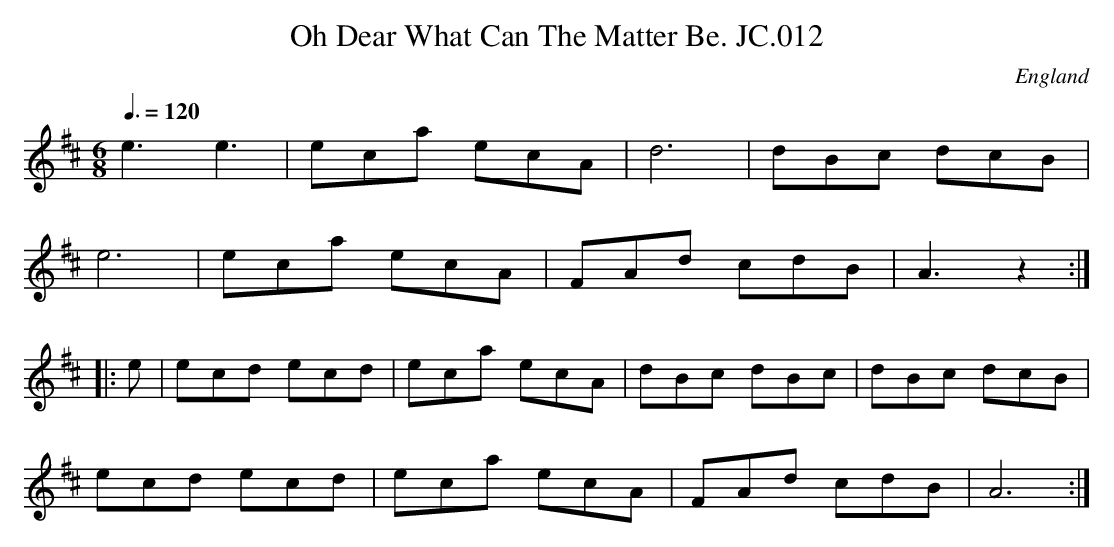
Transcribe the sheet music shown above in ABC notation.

X:1
T:Oh Dear What Can The Matter Be. JC.012
O:England
M:6/8
L:1/8
Q:3/8=120
K:D major
e3e3|\
eca ecA|d6|dBc dcB|!
e6|eca ecA|FAd cdB|A3z2:|!
|:e|ecd ecd|eca ecA|dBc dBc|dBc dcB|!
ecd ecd|eca ecA|FAd cdB|A6:|
